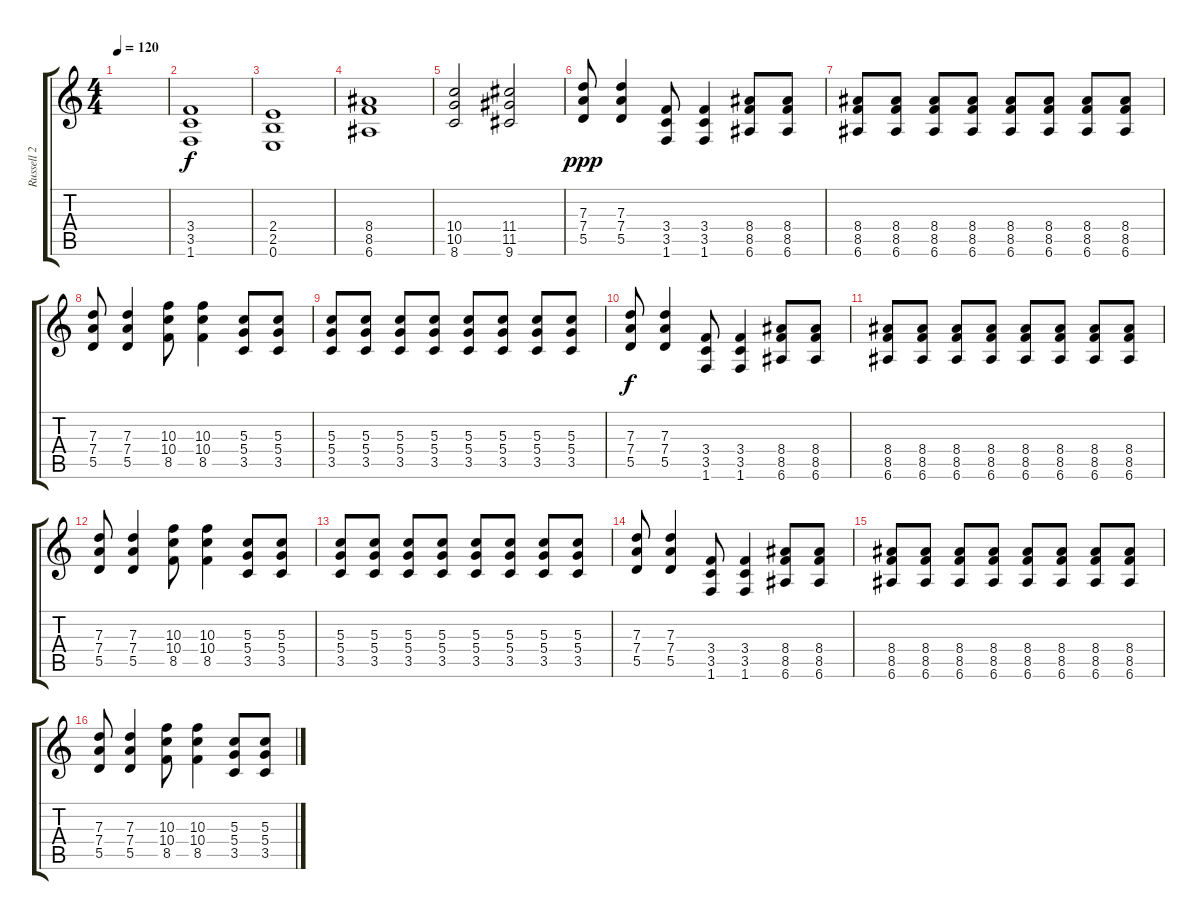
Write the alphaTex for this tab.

\track ("Russell 2" "Russell 2") {instrument distortionguitar}
\staff {score tabs}
\tuning (E4 B3 G3 D3 A2 E2) {hide}
\ts (4 4)
\tempo 120
\clef g2
\ks c
|
(3.4 3.5 1.6).1 |
(2.4 2.5 0.6).1 |
(8.4 8.5 6.6).1 |
(10.4 10.5 8.6).2 (11.4 11.5 9.6).2 |
(7.3 7.4 5.5).8{dy ppp} (7.3 7.4 5.5).4 (3.4 3.5 1.6).8 (3.4 3.5 1.6).4 (8.4 8.5 6.6).8 (8.4 8.5 6.6).8 |
(8.4 8.5 6.6).8 (8.4 8.5 6.6).8 (8.4 8.5 6.6).8 (8.4 8.5 6.6).8 (8.4 8.5 6.6).8 (8.4 8.5 6.6).8 (8.4 8.5 6.6).8 (8.4 8.5 6.6).8 |
(7.3 7.4 5.5).8 (7.3 7.4 5.5).4 (10.3 10.4 8.5).8 (10.3 10.4 8.5).4 (5.3 5.4 3.5).8 (5.3 5.4 3.5).8 |
(5.3 5.4 3.5).8 (5.3 5.4 3.5).8 (5.3 5.4 3.5).8 (5.3 5.4 3.5).8 (5.3 5.4 3.5).8 (5.3 5.4 3.5).8 (5.3 5.4 3.5).8 (5.3 5.4 3.5).8 |
(7.3 7.4 5.5).8{dy f} (7.3 7.4 5.5).4 (3.4 3.5 1.6).8 (3.4 3.5 1.6).4 (8.4 8.5 6.6).8 (8.4 8.5 6.6).8 |
(8.4 8.5 6.6).8 (8.4 8.5 6.6).8 (8.4 8.5 6.6).8 (8.4 8.5 6.6).8 (8.4 8.5 6.6).8 (8.4 8.5 6.6).8 (8.4 8.5 6.6).8 (8.4 8.5 6.6).8 |
(7.3 7.4 5.5).8 (7.3 7.4 5.5).4 (10.3 10.4 8.5).8 (10.3 10.4 8.5).4 (5.3 5.4 3.5).8 (5.3 5.4 3.5).8 |
(5.3 5.4 3.5).8 (5.3 5.4 3.5).8 (5.3 5.4 3.5).8 (5.3 5.4 3.5).8 (5.3 5.4 3.5).8 (5.3 5.4 3.5).8 (5.3 5.4 3.5).8 (5.3 5.4 3.5).8 |
(7.3 7.4 5.5).8 (7.3 7.4 5.5).4 (3.4 3.5 1.6).8 (3.4 3.5 1.6).4 (8.4 8.5 6.6).8 (8.4 8.5 6.6).8 |
(8.4 8.5 6.6).8 (8.4 8.5 6.6).8 (8.4 8.5 6.6).8 (8.4 8.5 6.6).8 (8.4 8.5 6.6).8 (8.4 8.5 6.6).8 (8.4 8.5 6.6).8 (8.4 8.5 6.6).8 |
(7.3 7.4 5.5).8 (7.3 7.4 5.5).4 (10.3 10.4 8.5).8 (10.3 10.4 8.5).4 (5.3 5.4 3.5).8 (5.3 5.4 3.5).8
